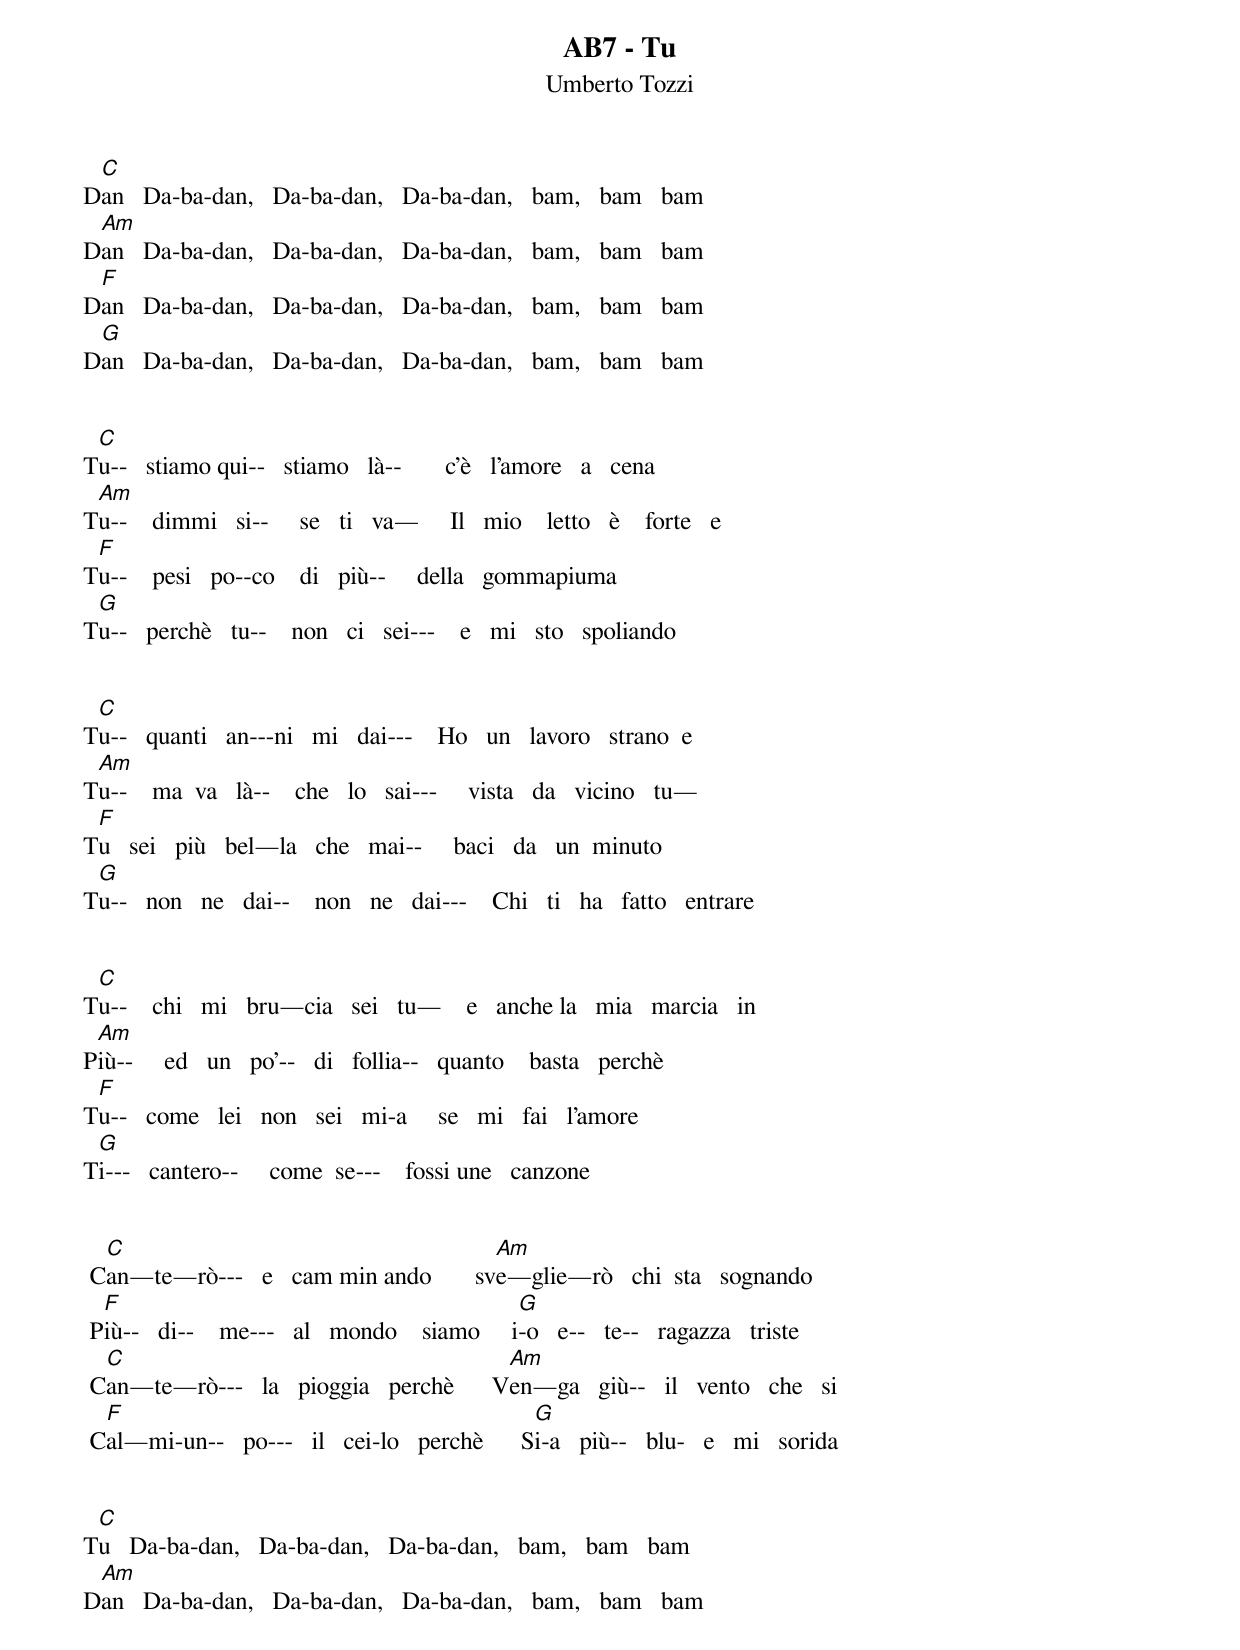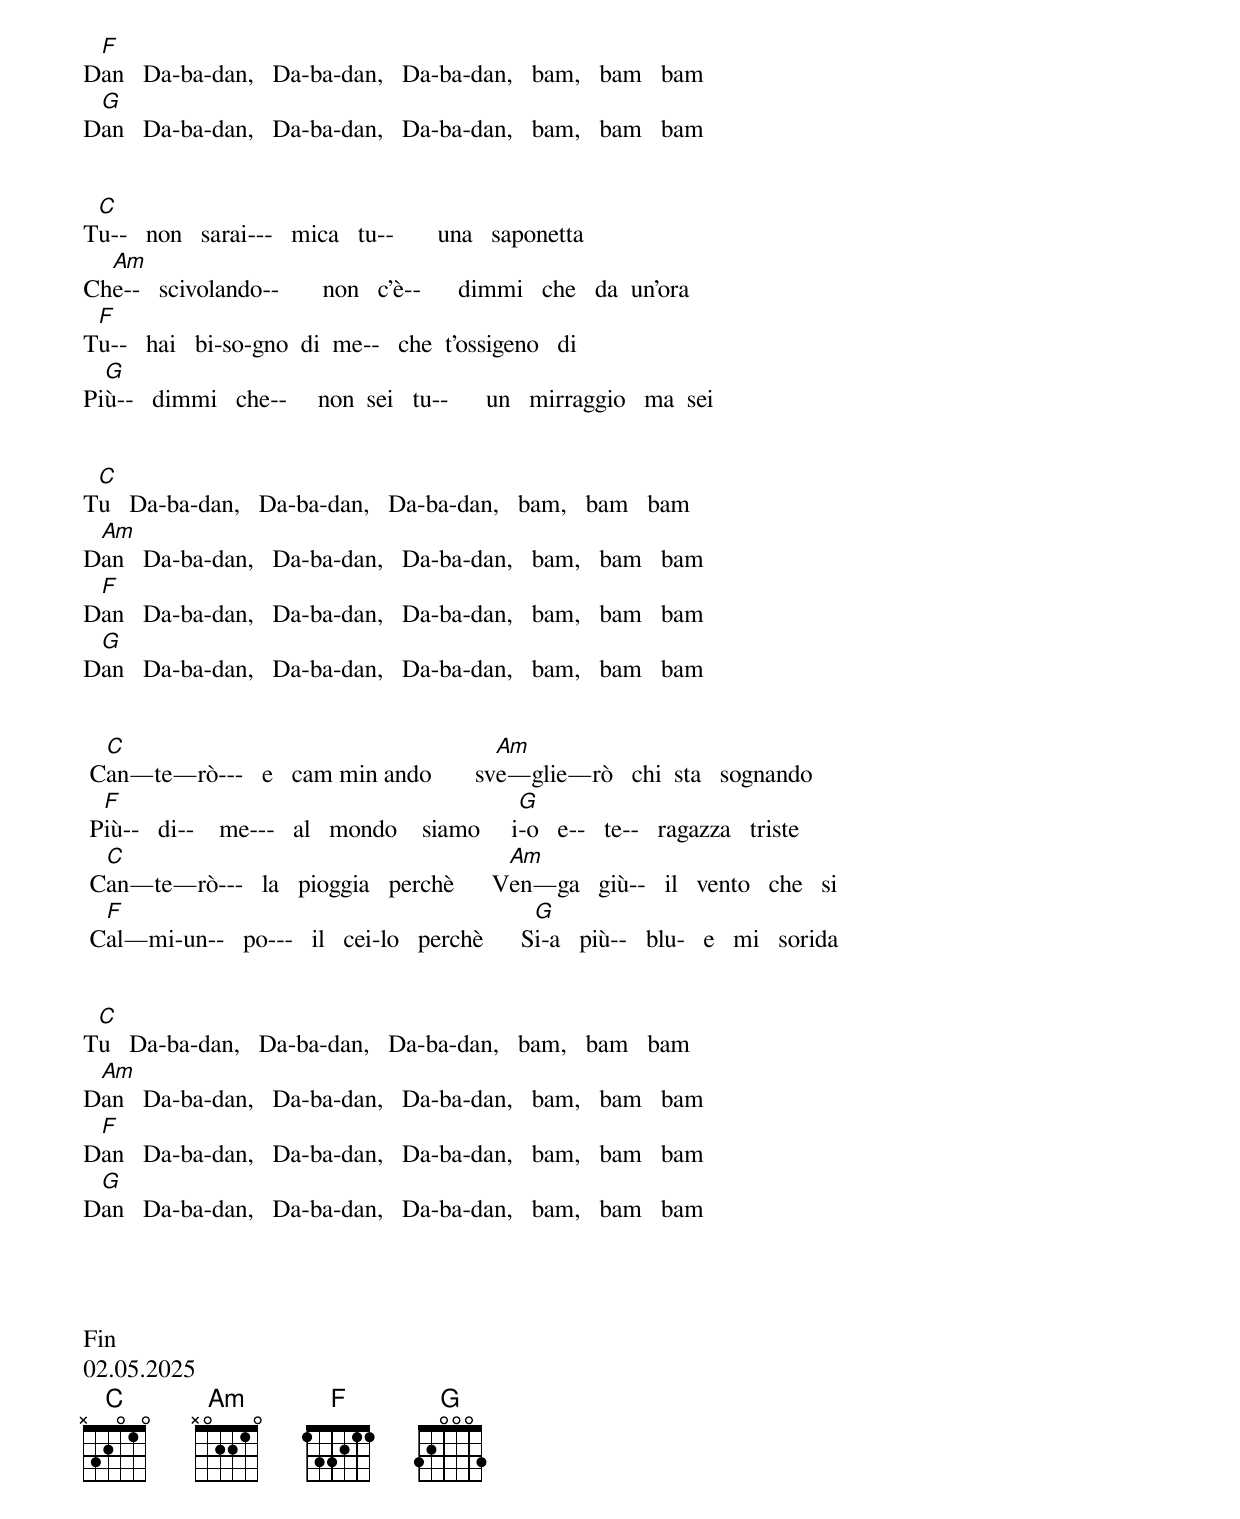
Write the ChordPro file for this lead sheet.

{title: AB7 - Tu}
{subtitle: Umberto Tozzi }
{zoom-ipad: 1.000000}
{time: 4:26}



D[C]an   Da-ba-dan,   Da-ba-dan,   Da-ba-dan,   bam,   bam   bam
D[Am]an   Da-ba-dan,   Da-ba-dan,   Da-ba-dan,   bam,   bam   bam
D[F]an   Da-ba-dan,   Da-ba-dan,   Da-ba-dan,   bam,   bam   bam
D[G]an   Da-ba-dan,   Da-ba-dan,   Da-ba-dan,   bam,   bam   bam


T[C]u--   stiamo qui--   stiamo   là--       c’è   l’amore   a   cena
T[Am]u--    dimmi   si--     se   ti   va—     Il   mio    letto   è    forte   e
T[F]u--    pesi   po--co    di   più--     della   gommapiuma
T[G]u--   perchè   tu--    non   ci   sei---    e   mi   sto   spoliando


T[C]u--   quanti   an---ni   mi   dai---    Ho   un   lavoro   strano  e
T[Am]u--    ma  va   là--    che   lo   sai---     vista   da   vicino   tu—
T[F]u   sei   più   bel—la   che   mai--     baci   da   un  minuto
T[G]u--   non   ne   dai--    non   ne   dai---    Chi   ti   ha   fatto   entrare


T[C]u--    chi   mi   bru—cia   sei   tu—    e   anche la   mia   marcia   in
P[Am]iù--     ed   un   po’--   di   follia--   quanto    basta   perchè
T[F]u--   come   lei   non   sei   mi-a     se   mi   fai   l’amore
T[G]i---   cantero--     come  se---    fossi une   canzone


	C[C]an—te—rò---   e   cam min ando       sv[Am]e—glie—rò   chi  sta   sognando
	P[F]iù--   di--    me---   al   mondo    siamo     i[G]-o   e--   te--   ragazza   triste
	C[C]an—te—rò---   la   pioggia   perchè      V[Am]en—ga   giù--   il   vento   che   si
	C[F]al—mi-un--   po---   il   cei-lo   perchè      S[G]i-a   più--   blu-   e   mi   sorida


T[C]u   Da-ba-dan,   Da-ba-dan,   Da-ba-dan,   bam,   bam   bam
D[Am]an   Da-ba-dan,   Da-ba-dan,   Da-ba-dan,   bam,   bam   bam
D[F]an   Da-ba-dan,   Da-ba-dan,   Da-ba-dan,   bam,   bam   bam
D[G]an   Da-ba-dan,   Da-ba-dan,   Da-ba-dan,   bam,   bam   bam


T[C]u--   non   sarai---   mica   tu--       una   saponetta
Ch[Am]e--   scivolando--       non   c’è--      dimmi   che   da  un’ora
T[F]u--   hai   bi-so-gno  di  me--   che  t’ossigeno   di
Pi[G]ù--   dimmi   che--     non  sei   tu--      un   mirraggio   ma  sei


T[C]u   Da-ba-dan,   Da-ba-dan,   Da-ba-dan,   bam,   bam   bam
D[Am]an   Da-ba-dan,   Da-ba-dan,   Da-ba-dan,   bam,   bam   bam
D[F]an   Da-ba-dan,   Da-ba-dan,   Da-ba-dan,   bam,   bam   bam
D[G]an   Da-ba-dan,   Da-ba-dan,   Da-ba-dan,   bam,   bam   bam


	C[C]an—te—rò---   e   cam min ando       sv[Am]e—glie—rò   chi  sta   sognando
	P[F]iù--   di--    me---   al   mondo    siamo     i[G]-o   e--   te--   ragazza   triste
	C[C]an—te—rò---   la   pioggia   perchè      V[Am]en—ga   giù--   il   vento   che   si
	C[F]al—mi-un--   po---   il   cei-lo   perchè      S[G]i-a   più--   blu-   e   mi   sorida


T[C]u   Da-ba-dan,   Da-ba-dan,   Da-ba-dan,   bam,   bam   bam
D[Am]an   Da-ba-dan,   Da-ba-dan,   Da-ba-dan,   bam,   bam   bam
D[F]an   Da-ba-dan,   Da-ba-dan,   Da-ba-dan,   bam,   bam   bam
D[G]an   Da-ba-dan,   Da-ba-dan,   Da-ba-dan,   bam,   bam   bam




Fin
02.05.2025
